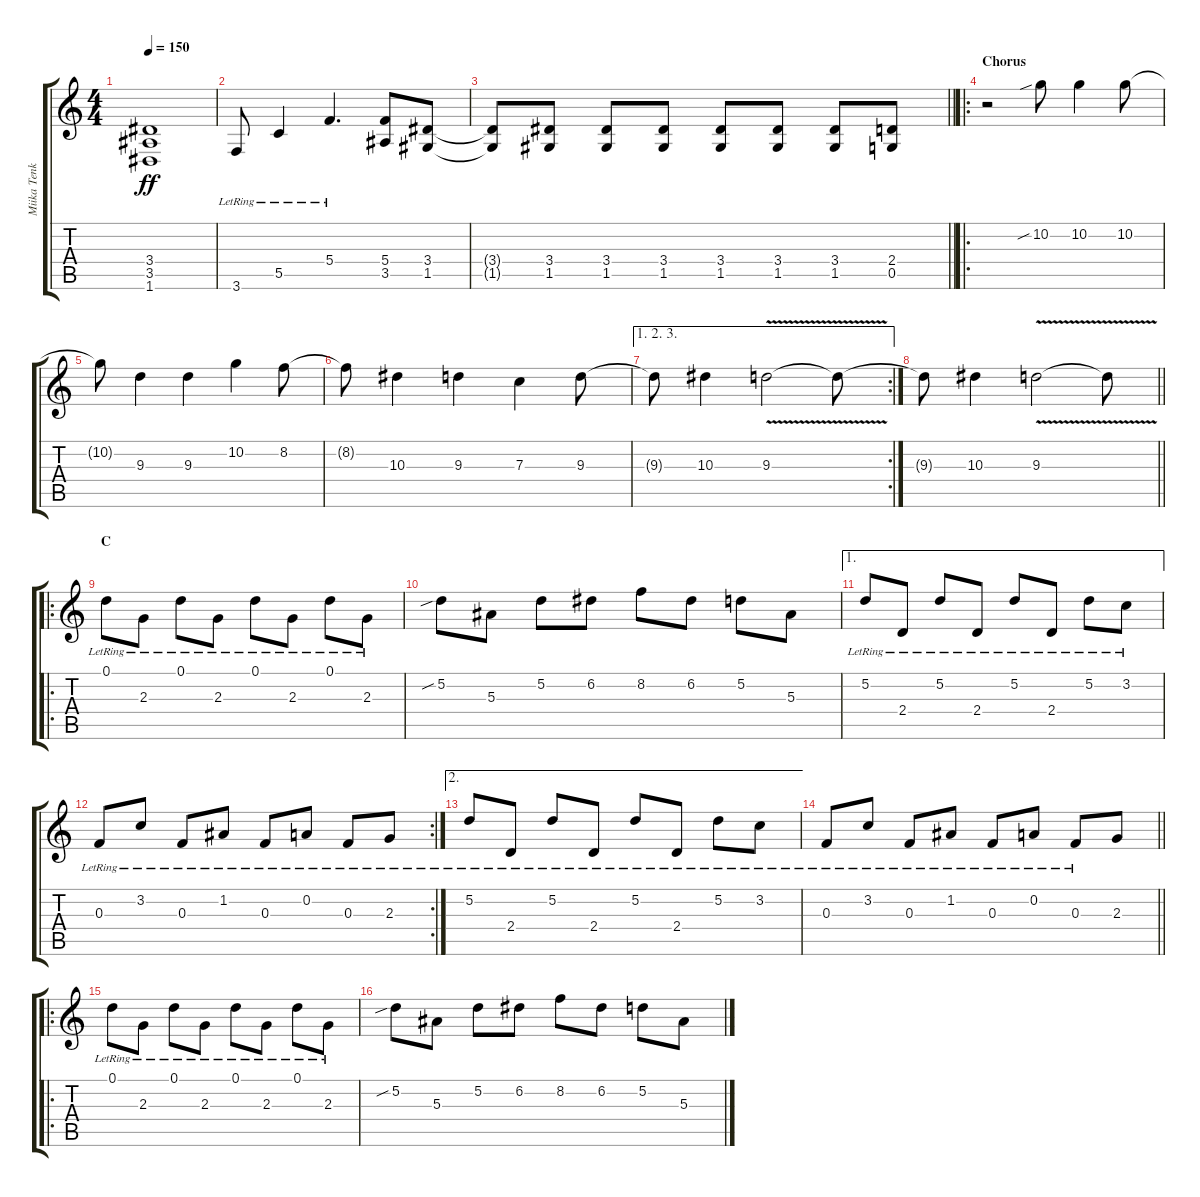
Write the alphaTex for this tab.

\track ("Miika Tenkula" "Miika Tenk") {instrument distortionguitar}
\staff {score tabs}
\tuning (D4 A3 F3 C3 G2 D2) {hide}
\ts (4 4)
\tempo 150
\clef g2
\ks c
(3.4{t} 3.5{t} 1.6{t}).1{dy ff} |
3.6{lr}.8 5.5{lr}.4 5.4{lr}.4{d} (5.4 3.5).8 (3.4 1.5).8 |
\barLineRight lightlight
(3.4{t} 1.5{t}).8 (3.4 1.5).8 (3.4 1.5).8 (3.4 1.5).8 (3.4 1.5).8 (3.4 1.5).8 (3.4 1.5).8 (2.4 0.5).8 |
\ro
\section ("" "Chorus")
r.2 10.2{sib}.8 10.2.4 10.2.8 |
10.2{t}.8 9.3.4 9.3.4 10.2.4 8.2.8 |
8.2{t}.8 10.3.4 9.3.4 7.3.4 9.3.8 |
\ae (1 2 3)
\rc 2
9.3{t}.8 10.3.4 9.3{v}.2 9.3{t}.8 |
\barLineRight lightlight
9.3{t}.8 10.3.4 9.3{v}.2 9.3{t}.8 |
\ro
\section ("" "C")
0.1{lr}.8 2.3{lr}.8 0.1{lr}.8 2.3{lr}.8 0.1{lr}.8 2.3{lr}.8 0.1{lr}.8 2.3{lr}.8 |
5.2{sib}.8 5.3.8 5.2.8 6.2.8 8.2.8 6.2.8 5.2.8 5.3.8 |
\ae 1
5.2{lr}.8 2.4{lr}.8 5.2{lr}.8 2.4{lr}.8 5.2{lr}.8 2.4{lr}.8 5.2{lr}.8 3.2{lr}.8 |
\rc 2
0.3{lr}.8 3.2{lr}.8 0.3{lr}.8 1.2{lr}.8 0.3{lr}.8 0.2{lr}.8 0.3{lr}.8 2.3{lr}.8 |
\ae 2
5.2{lr}.8 2.4{lr}.8 5.2{lr}.8 2.4{lr}.8 5.2{lr}.8 2.4{lr}.8 5.2{lr}.8 3.2{lr}.8 |
\barLineRight lightlight
0.3{lr}.8 3.2{lr}.8 0.3{lr}.8 1.2{lr}.8 0.3{lr}.8 0.2{lr}.8 0.3{lr}.8 2.3.8 |
\ro
0.1{lr}.8 2.3{lr}.8 0.1{lr}.8 2.3{lr}.8 0.1{lr}.8 2.3{lr}.8 0.1{lr}.8 2.3{lr}.8 |
5.2{sib}.8 5.3.8 5.2.8 6.2.8 8.2.8 6.2.8 5.2.8 5.3.8
